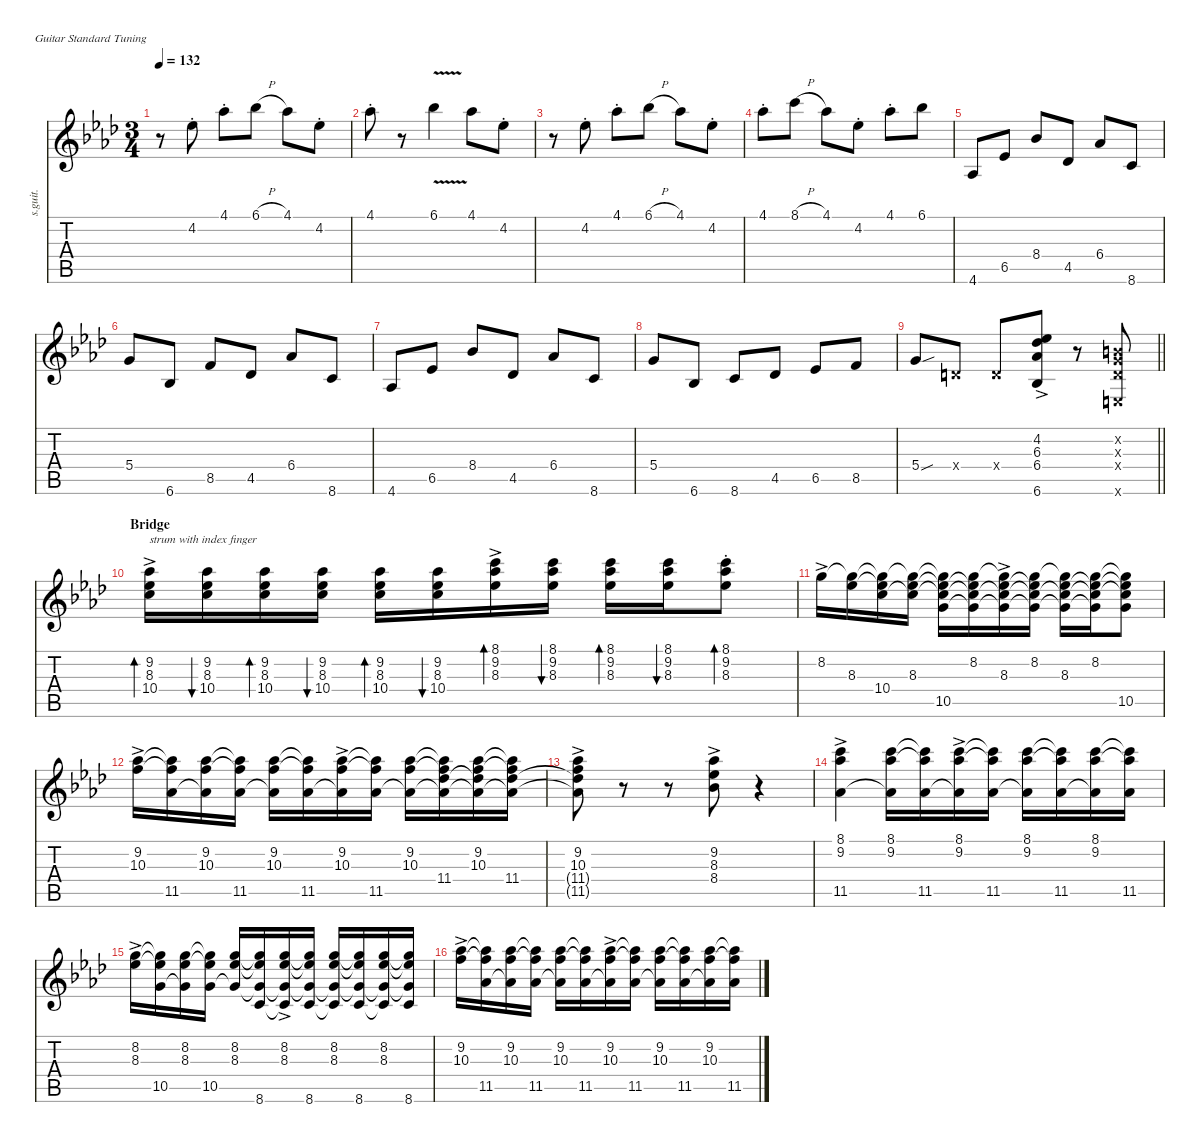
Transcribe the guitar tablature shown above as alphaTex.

\defaultSystemsLayout 4
\hideDynamics
\bracketExtendMode nobrackets
\otherSystemsTrackNameOrientation horizontal
\track ("Tim Reynolds" "s.guit.") {defaultSystemsLayout 8 instrument acousticguitarsteel}
\staff {score tabs}
\tuning (E4 B3 G3 D3 A2 E2)
\ts (3 4)
\tempo 132
\clef g2
\ks ab
r.8{dy f beam Down} 4.2{st acc b}.8{beam Down} 4.1{st acc b}.8{beam Down} 6.1{h acc b}.8{beam Down} 4.1{acc b}.8{beam Down} 4.2{st acc b}.8{beam Down} |
4.1{st acc b}.8{beam Down} r.8{beam Down} 6.1{v acc b}.4{beam Down} 4.1{acc b}.8{beam Down} 4.2{st acc b}.8{beam Down} |
r.8{beam Down} 4.2{st acc b}.8{beam Down} 4.1{st acc b}.8{beam Down} 6.1{h acc b}.8{beam Down} 4.1{acc b}.8{beam Down} 4.2{st acc b}.8{beam Down} |
4.1{st acc b}.8{beam Down} 8.1{h acc forcenatural}.8{beam Down} 4.1{acc b}.8{beam Down} 4.2{st acc b}.8{beam Down} 4.1{st acc b}.8{beam Down} 6.1{acc b}.8{beam Down} |
4.6{acc b}.8{beam Up} 6.5{acc b}.8{beam Up} 8.4{acc b}.8{beam Up} 4.5{acc b}.8{beam Up} 6.4{acc b}.8{beam Up} 8.6{acc forcenatural}.8{beam Up} |
5.4{acc forcenatural}.8{beam Up} 6.6{acc b}.8{beam Up} 8.5{acc forcenatural}.8{beam Up} 4.5{acc b}.8{beam Up} 6.4{acc b}.8{beam Up} 8.6{acc forcenatural}.8{beam Up} |
4.6{acc b}.8{beam Up} 6.5{acc b}.8{beam Up} 8.4{acc b}.8{beam Up} 4.5{acc b}.8{beam Up} 6.4{acc b}.8{beam Up} 8.6{acc forcenatural}.8{beam Up} |
5.4{acc forcenatural}.8{beam Up} 6.6{acc b}.8{beam Up} 8.6{acc forcenatural}.8{beam Up} 4.5{acc b}.8{beam Up} 6.5{acc b}.8{beam Up} 8.5{acc forcenatural}.8{beam Up} |
\barLineRight lightlight
5.4{sou acc forcenatural}.8{beam Up} 0.4{x acc forcenatural}.8{beam Up} 0.4{x acc forcenatural}.8{beam Up} (4.2{ac acc b} 6.3{ac acc b} 6.4{ac acc b} 6.6{ac acc b}).8{dy mf beam Up} r.8{beam Up} (0.2{x acc forcenatural} 0.3{x acc forcenatural} 0.4{x acc forcenatural} 0.6{x acc forcenatural}).8{dy ff beam Up} |
\section ("" "Bridge")
(9.2{ac acc b} 8.3{ac acc b} 10.4{ac acc forcenatural}).16{bd 60 txt "strum with index finger" dy mf beam Down} (9.2{acc b} 8.3{acc b} 10.4{acc forcenatural}).16{bu 60 beam Down} (9.2{acc b} 8.3{acc b} 10.4{acc forcenatural}).16{bd 60 beam Down} (9.2{acc b} 8.3{acc b} 10.4{acc forcenatural}).16{bu 60 beam Down} (9.2{acc b} 8.3{acc b} 10.4{acc forcenatural}).16{bd 60 beam Down} (9.2{acc b} 8.3{acc b} 10.4{acc forcenatural}).16{bu 60 beam Down} (8.1{ac acc forcenatural} 9.2{ac acc b} 8.3{ac acc b}).16{bd 60 beam Down} (8.1{acc forcenatural} 9.2{acc b} 8.3{acc b}).16{bu 60 beam Down} (8.1{acc forcenatural} 9.2{acc b} 8.3{acc b}).16{bd 60 beam Down} (8.1{acc forcenatural} 9.2{acc b} 8.3{acc b}).16{bu 60 beam Down} (8.1{st acc forcenatural} 9.2{st acc b} 8.3{st acc b}).8{bd 60 beam Down} |
8.2{ac acc forcenatural}.16{dy ff beam Down} (8.2{t acc forcenatural} 8.3{acc b}).16{dy f beam Down} (8.2{t acc forcenatural} 8.3{t acc b} 10.4{acc forcenatural}).16{beam Down} (8.2{t acc forcenatural} 8.3{acc b} 10.4{t acc forcenatural}).16{beam Down} (8.2{t acc forcenatural} 8.3{t acc b} 10.4{t acc forcenatural} 10.5{acc forcenatural}).16{beam Down} (8.2{acc forcenatural} 8.3{t acc b} 10.4{t acc forcenatural} 10.5{t acc forcenatural}).16{beam Down} (8.2{t acc forcenatural} 8.3{ac acc b} 10.4{t acc forcenatural} 10.5{t acc forcenatural}).16{beam Down} (8.2{acc forcenatural} 8.3{t acc b} 10.4{t acc forcenatural} 10.5{t acc forcenatural}).16{beam Down} (8.2{t acc forcenatural} 8.3{acc b} 10.4{t acc forcenatural} 10.5{t acc forcenatural}).16{beam Down} (8.2{acc forcenatural} 8.3{t acc b} 10.4{t acc forcenatural} 10.5{t acc forcenatural}).16{beam Down} (8.2{t acc forcenatural} 8.3{t acc b} 10.4{t acc forcenatural} 10.5{acc forcenatural}).8{beam Down} |
(9.2{ac acc b} 10.3{ac acc forcenatural}).16{dy mf beam Down} (9.2{t acc b} 10.3{t acc forcenatural} 11.5{acc b}).16{dy f beam Down} (9.2{acc b} 10.3{acc forcenatural} 11.5{t acc b}).16{dy mf beam Down} (9.2{t acc b} 10.3{t acc forcenatural} 11.5{acc b}).16{dy f beam Down} (9.2{acc b} 10.3{acc forcenatural} 11.5{t acc b}).16{dy mf beam Down} (9.2{t acc b} 10.3{t acc forcenatural} 11.5{acc b}).16{dy f beam Down} (9.2{ac acc b} 10.3{ac acc forcenatural} 11.5{t acc b}).16{beam Down} (9.2{t acc b} 10.3{t acc forcenatural} 11.5{acc b}).16{beam Down} (9.2{acc b} 10.3{acc forcenatural} 11.5{t acc b}).16{dy mf beam Down} (9.2{t acc b} 10.3{t acc forcenatural} 11.4{acc b} 11.5{t acc b}).16{dy f beam Down} (9.2{acc b} 10.3{acc forcenatural} 11.4{t acc b} 11.5{t acc b}).16{dy mf beam Down} (9.2{t acc b} 10.3{t acc forcenatural} 11.4{acc b} 11.5{t acc b}).16{dy f beam Down} |
(9.2{ac acc b} 10.3{ac acc forcenatural} 11.4{t acc b} 11.5{t acc b}).8{beam Down} r.8{beam Down} r.8{beam Down} (9.2{ac acc b} 8.3{ac acc b} 8.4{ac acc b}).8{beam Down} r.4{beam Down} |
(8.1{ac acc forcenatural} 9.2{ac acc b} 11.5{ac acc b}).4{dy mf beam Down} (8.1{acc forcenatural} 9.2{acc b} 11.5{t acc b}).16{beam Down} (8.1{t acc forcenatural} 9.2{t acc b} 11.5{acc b}).16{dy f beam Down} (8.1{ac acc forcenatural} 9.2{ac acc b} 11.5{t acc b}).16{beam Down} (8.1{t acc forcenatural} 9.2{t acc b} 11.5{acc b}).16{beam Down} (8.1{acc forcenatural} 9.2{acc b} 11.5{t acc b}).16{dy mf beam Down} (8.1{t acc forcenatural} 9.2{t acc b} 11.5{acc b}).16{dy f beam Down} (8.1{acc forcenatural} 9.2{acc b} 11.5{t acc b}).16{dy mf beam Down} (8.1{t acc forcenatural} 9.2{t acc b} 11.5{acc b}).16{dy f beam Down} |
(8.2{ac acc forcenatural} 8.3{ac acc b}).16{dy mf beam Down} (8.2{t acc forcenatural} 8.3{t acc b} 10.5{acc forcenatural}).16{dy f beam Down} (8.2{acc forcenatural} 8.3{acc b} 10.5{t acc forcenatural}).16{dy mf beam Down} (8.2{t acc forcenatural} 8.3{t acc b} 10.5{acc forcenatural}).16{dy f beam Down} (8.2{acc forcenatural} 8.3{acc b} 10.5{t acc forcenatural}).16{dy mf beam Up} (8.2{t acc forcenatural} 8.3{t acc b} 10.5{t acc forcenatural} 8.6{acc forcenatural}).16{dy f beam Up} (8.2{ac acc forcenatural} 8.3{ac acc b} 10.5{t acc forcenatural} 8.6{t acc forcenatural}).16{beam Up} (8.2{t acc forcenatural} 8.3{t acc b} 10.5{t acc forcenatural} 8.6{acc forcenatural}).16{beam Up} (8.2{acc forcenatural} 8.3{acc b} 10.5{t acc forcenatural} 8.6{t acc forcenatural}).16{dy mf beam Up} (8.2{t acc forcenatural} 8.3{t acc b} 10.5{t acc forcenatural} 8.6{acc forcenatural}).16{dy f beam Up} (8.2{acc forcenatural} 8.3{acc b} 10.5{t acc forcenatural} 8.6{t acc forcenatural}).16{dy mf beam Up} (8.2{t acc forcenatural} 8.3{t acc b} 10.5{t acc forcenatural} 8.6{acc forcenatural}).16{dy f beam Up} |
(9.2{ac acc b} 10.3{ac acc forcenatural}).16{dy mf beam Down} (9.2{t acc b} 10.3{t acc forcenatural} 11.5{acc b}).16{dy f beam Down} (9.2{acc b} 10.3{acc forcenatural} 11.5{t acc b}).16{dy mf beam Down} (9.2{t acc b} 10.3{t acc forcenatural} 11.5{acc b}).16{dy f beam Down} (9.2{acc b} 10.3{acc forcenatural} 11.5{t acc b}).16{dy mf beam Down} (9.2{t acc b} 10.3{t acc forcenatural} 11.5{acc b}).16{dy f beam Down} (9.2{ac acc b} 10.3{ac acc forcenatural} 11.5{t acc b}).16{beam Down} (9.2{t acc b} 10.3{t acc forcenatural} 11.5{acc b}).16{beam Down} (9.2{acc b} 10.3{acc forcenatural} 11.5{t acc b}).16{dy mf beam Down} (9.2{t acc b} 10.3{t acc forcenatural} 11.5{acc b}).16{dy f beam Down} (9.2{acc b} 10.3{acc forcenatural} 11.5{t acc b}).16{dy mf beam Down} (9.2{t acc b} 10.3{t acc forcenatural} 11.5{acc b}).16{dy f beam Down}
